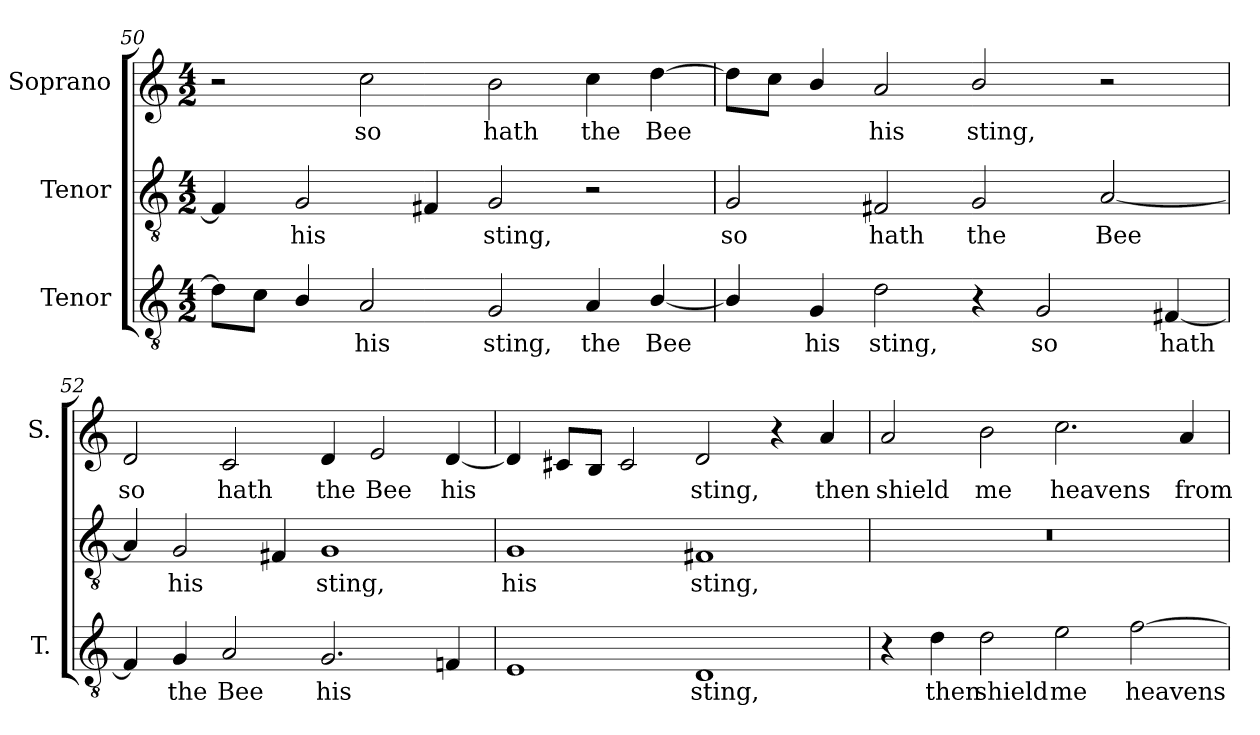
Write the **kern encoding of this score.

**kern	**text	**kern	**text	**kern	**text
*part3	*part3	*part2	*part2	*part1	*part1
*staff3	*staff3	*staff2	*staff2	*staff1	*staff1
*I"Tenor	*	*I"Tenor	*	*I"Soprano	*
*I'T.	*	*	*	*I'S.	*
*clefGv2	*	*clefGv2	*	*clefG2	*
*ITrd7c12	*	*	*	*	*
*k[]	*	*k[]	*	*k[]	*
*C:	*	*C:	*	*C:	*
*M4/2	*	*M4/2	*	*M4/2	*
=50	=50	=50	=50	=50	=50
8Di\L]	.	4Fi/]	.	2r	.
8Ci\J	.	.	.	.	.
!	!	!	!LO:LY:b:color=#000000	!	!
4BBi/	.	2Gi/	his	.	.
!	!LO:LY:b:color=#000000	!	!	!	!
!	!	!	!	!	!LO:LY:b:color=#000000
2AAi/	his	.	.	2cci\	so
.	.	4F#Xi/	.	.	.
!	!LO:LY:b:color=#000000	!	!	!	!
!	!	!	!LO:LY:b:color=#000000	!	!
!	!	!	!	!	!LO:LY:b:color=#000000
2GGi/	sting,	2Gi/	sting,	2bi\	hath
!	!LO:LY:b:color=#000000	!	!	!	!
!	!	!	!	!	!LO:LY:b:color=#000000
4AAi/	the	2r	.	4cci\	the
!	!LO:LY:b:color=#000000	!	!	!	!
!	!	!	!	!	!LO:LY:b:color=#000000
[4BBi/	Bee	.	.	[4ddi\	Bee
=51	=51	=51	=51	=51	=51
!	!	!	!LO:LY:b:color=#000000	!	!
4BBi/]	.	2Gi/	so	8ddi\L]	.
.	.	.	.	8cci\J	.
!	!LO:LY:b:color=#000000	!	!	!	!
4GGi/	his	.	.	4bi/	.
!	!LO:LY:b:color=#000000	!	!	!	!
!	!	!	!LO:LY:b:color=#000000	!	!
!	!	!	!	!	!LO:LY:b:color=#000000
2Di\	sting,	2F#Xi/	hath	2ai/	his
!	!	!	!LO:LY:b:color=#000000	!	!
!	!	!	!	!	!LO:LY:b:color=#000000
4r	.	2Gi/	the	2bi/	sting,
!	!LO:LY:b:color=#000000	!	!	!	!
2GGi/	so	.	.	.	.
!	!	!	!LO:LY:b:color=#000000	!	!
.	.	[2Ai/	Bee	2r	.
!	!LO:LY:b:color=#000000	!	!	!	!
[4FF#Xi/	hath	.	.	.	.
!!LO:LB:g=z
=52	=52	=52	=52	=52	=52
!	!	!	!	!	!LO:LY:b:color=#000000
4FF#i/]	.	4Ai/]	.	2di/	so
!	!LO:LY:b:color=#000000	!	!	!	!
!	!	!	!LO:LY:b:color=#000000	!	!
4GGi/	the	2Gi/	his	.	.
!	!LO:LY:b:color=#000000	!	!	!	!
!	!	!	!	!	!LO:LY:b:color=#000000
2AAi/	Bee	.	.	2ci/	hath
.	.	4F#Xi/	.	.	.
!	!LO:LY:b:color=#000000	!	!	!	!
!	!	!	!LO:LY:b:color=#000000	!	!
!	!	!	!	!	!LO:LY:b:color=#000000
2.GGi/	his	1Gi	sting,	4di/	the
!	!	!	!	!	!LO:LY:b:color=#000000
.	.	.	.	2ei/	Bee
!	!	!	!	!	!LO:LY:b:color=#000000
4FFi/	.	.	.	[4di/	his
=53	=53	=53	=53	=53	=53
!	!	!	!LO:LY:b:color=#000000	!	!
1EEi	.	1Gi	his	4di/]	.
.	.	.	.	8c#Xi/L	.
.	.	.	.	8Bi/J	.
.	.	.	.	2c#i/	.
!	!LO:LY:b:color=#000000	!	!	!	!
!	!	!	!LO:LY:b:color=#000000	!	!
!	!	!	!	!	!LO:LY:b:color=#000000
1DDi	sting,	1F#Xi	sting,	2di/	sting,
.	.	.	.	4r	.
!	!	!	!	!	!LO:LY:b:color=#000000
.	.	.	.	4ai/	then
=54	=54	=54	=54	=54	=54
!	!	!LO:N:vis=1	!	!	!
!	!	!	!	!	!LO:LY:b:color=#000000
4r	.	0r	.	2ai/	shield
!	!LO:LY:b:color=#000000	!	!	!	!
4Di\	then	.	.	.	.
!	!LO:LY:b:color=#000000	!	!	!	!
!	!	!	!	!	!LO:LY:b:color=#000000
2Di\	shield	.	.	2bi\	me
!	!LO:LY:b:color=#000000	!	!	!	!
!	!	!	!	!	!LO:LY:b:color=#000000
2Ei\	me	.	.	2.cci\	heavens
!	!LO:LY:b:color=#000000	!	!	!	!
[2Fi\	heavens	.	.	.	.
!	!	!	!	!	!LO:LY:b:color=#000000
.	.	.	.	4ai/	from
=	=	=	=	=	=
*-	*-	*-	*-	*-	*-
